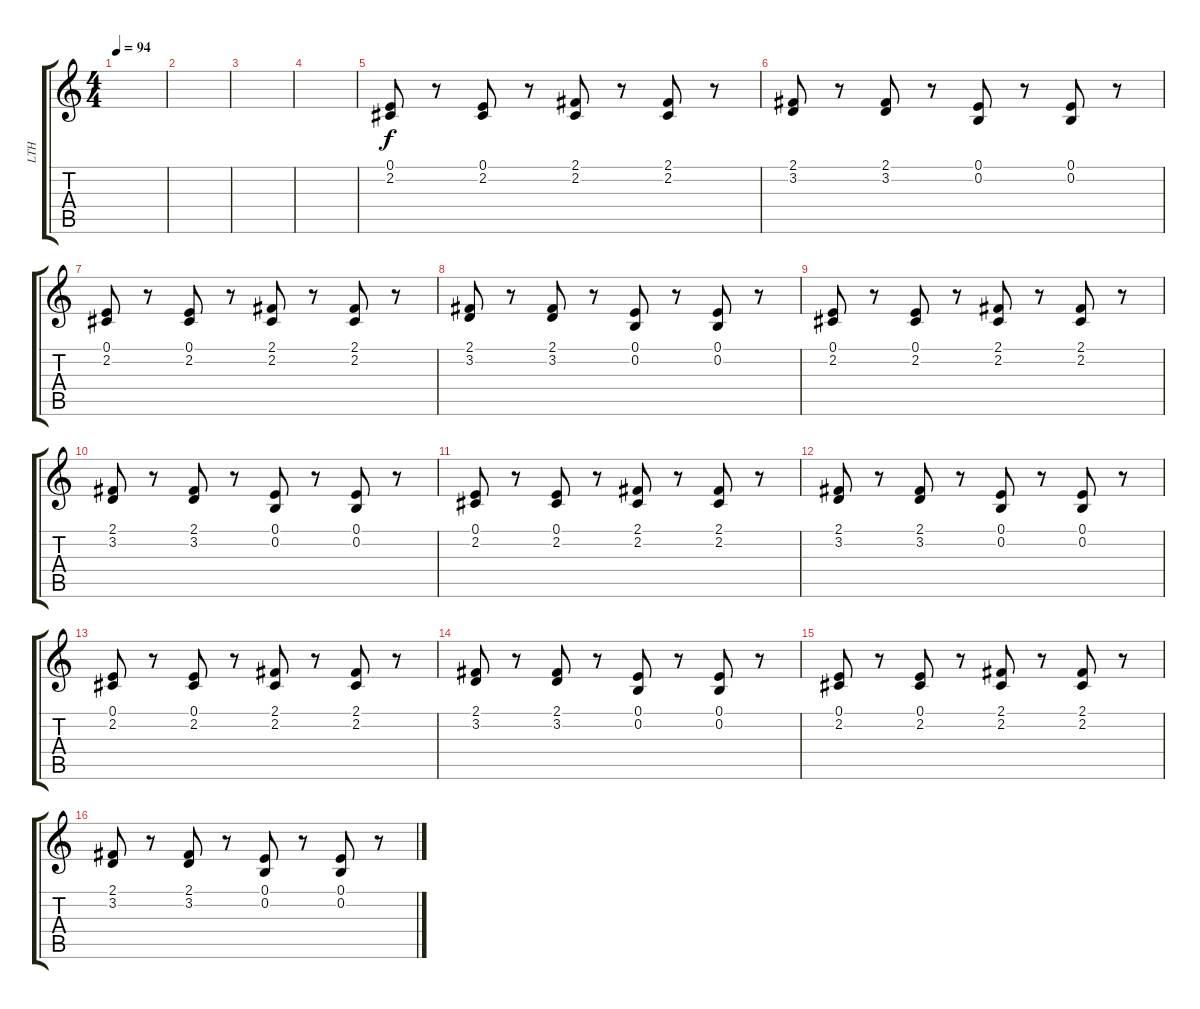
\track ("LTH" "LTH") {instrument lead2sawtooth}
\staff {score tabs}
\tuning (E4 B3 G3 D3 A2 E2) {hide}
\ts (4 4)
\tempo 94
\clef g2
\ks c
|
|
|
|
(0.1 2.2).8{volume 7 instrument synthstrings1} r.8 (0.1 2.2).8 r.8 (2.1 2.2).8 r.8 (2.1 2.2).8 r.8 |
(2.1 3.2).8 r.8 (2.1 3.2).8 r.8 (0.1 0.2).8 r.8 (0.1 0.2).8 r.8 |
(0.1 2.2).8 r.8 (0.1 2.2).8 r.8 (2.1 2.2).8 r.8 (2.1 2.2).8 r.8 |
(2.1 3.2).8 r.8 (2.1 3.2).8 r.8 (0.1 0.2).8 r.8 (0.1 0.2).8 r.8 |
(0.1 2.2).8 r.8 (0.1 2.2).8 r.8 (2.1 2.2).8 r.8 (2.1 2.2).8 r.8 |
(2.1 3.2).8 r.8 (2.1 3.2).8 r.8 (0.1 0.2).8 r.8 (0.1 0.2).8 r.8 |
(0.1 2.2).8 r.8 (0.1 2.2).8 r.8 (2.1 2.2).8 r.8 (2.1 2.2).8 r.8 |
(2.1 3.2).8 r.8 (2.1 3.2).8 r.8 (0.1 0.2).8 r.8 (0.1 0.2).8 r.8 |
(0.1 2.2).8 r.8 (0.1 2.2).8 r.8 (2.1 2.2).8 r.8 (2.1 2.2).8 r.8 |
(2.1 3.2).8 r.8 (2.1 3.2).8 r.8 (0.1 0.2).8 r.8 (0.1 0.2).8 r.8 |
(0.1 2.2).8 r.8 (0.1 2.2).8 r.8 (2.1 2.2).8 r.8 (2.1 2.2).8 r.8 |
(2.1 3.2).8 r.8 (2.1 3.2).8 r.8 (0.1 0.2).8 r.8 (0.1 0.2).8 r.8
